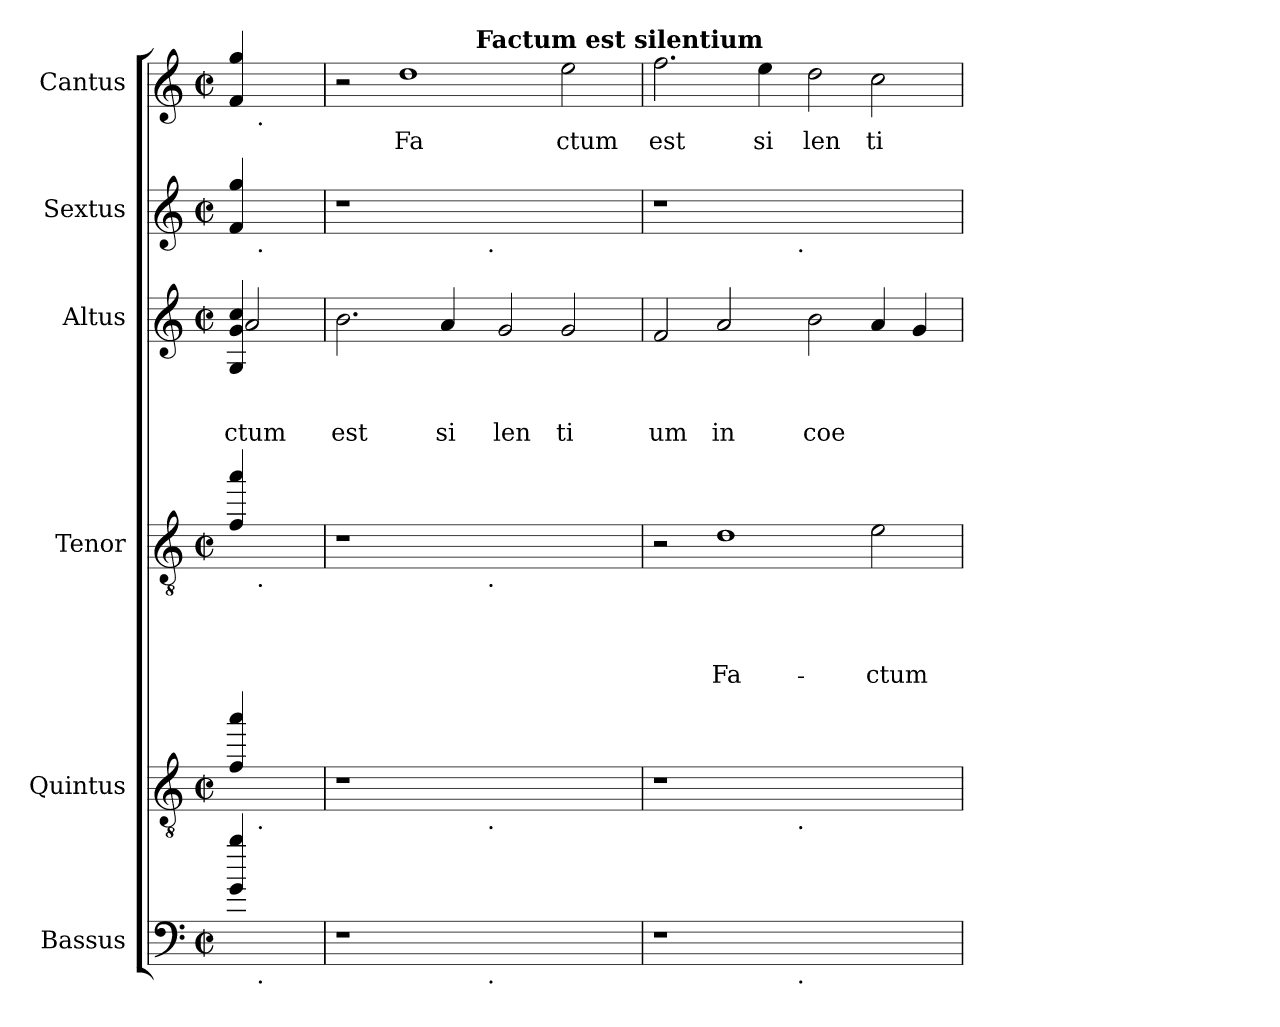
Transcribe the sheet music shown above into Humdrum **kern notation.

**kern	**kern	**kern	**text	**text	**text	**text	**kern	**text	**text	**text	**kern	**kern	**text
*part6	*part5	*part4	*part4	*part4	*part4	*part4	*part3	*part3	*part3	*part3	*part2	*part1	*part1
*staff6	*staff5	*staff4	*staff4	*staff4	*staff4	*staff4	*staff3	*staff3	*staff3	*staff3	*staff2	*staff1	*staff1
*I"Bassus	*I"Quintus	*I"Tenor	*	*	*	*	*I"Altus	*	*	*	*I"Sextus	*I"Cantus	*
*clefF4	*clefGv2	*clefGv2	*	*	*	*	*clefG2	*	*	*	*clefG2	*clefG2	*
*k[]	*k[]	*k[]	*	*	*	*	*k[]	*	*	*	*k[]	*k[]	*
*C:	*C:	*C:	*	*	*	*	*C:	*	*	*	*C:	*C:	*
*M2/2	*M2/2	*M2/2	*	*	*	*	*M2/2	*	*	*	*M2/2	*M2/2	*
*met(c|)	*met(c|)	*met(c|)	*	*	*	*	*met(c|)	*	*	*	*met(c|)	*met(c|)	*
=1	=1	=1	=1	=1	=1	=1	=1	=1	=1	=1	=1	=1	=1
!	!	!	!	!	!	!	!	!	!	!	!	!LO:TX:b:t=b	!
!	!	!	!	!	!	!	!	!	!	!	!LO:TX:b:t=b	!	!
!	!	!	!	!	!	!	!LO:TX:b:t=b	!	!	!	!	!	!
!	!	!LO:TX:b:t=b	!	!	!	!	!	!	!	!	!	!	!
!	!LO:TX:b:t=b	!	!	!	!	!	!	!	!	!	!	!	!
!LO:TX:b:t=b	!	!	!	!	!	!	!	!	!	!	!	!	!
!	!	!	!	!	!	!	!	!	!	!LO:LY:b	!	!	!
*	*	*	*	*	*	*	*^	*	*	*	*	*	*
!	!	!	!	!	!	!	!	!	!	!	!LO:LY:b	!	!	!
*^	*^	*^	*	*	*	*	*	*	*	*	*	*^	*^	*
4g/ 4bb/	8ryy	4f/ 4aa/	8ryy	4f/ 4aa/	8ryy	.	.	.	.	4G/ 4g/ 4cc/	2a/	.	.	ctum	4f/ 4gg/	8ryy	4f/ 4gg/	8ryy	.
!	!	!	!	!	!	!	!	!	!	!	!	!	!	!	!	!	!	!LO:TX:b:t=.	!
!	!	!	!	!	!	!	!	!	!	!	!	!	!	!	!	!LO:TX:b:t=.	!	!	!
!	!	!	!	!	!LO:TX:b:t=.	!	!	!	!	!	!	!	!	!	!	!	!	!	!
!	!	!	!LO:TX:b:t=.	!	!	!	!	!	!	!	!	!	!	!	!	!	!	!	!
!	!LO:TX:b:t=.	!	!	!	!	!	!	!	!	!	!	!	!	!	!	!	!	!	!
.	4.ryy	.	4.ryy	.	4.ryy	.	.	.	.	.	.	.	.	.	.	4.ryy	.	4.ryy	.
4ryy	.	4ryy	.	4ryy	.	.	.	.	.	4ryy	.	.	.	.	4ryy	.	4ryy	.	.
*	*	*	*	*	*	*	*	*	*	*v	*v	*	*	*	*	*	*	*	*
=2	=2	=2	=2	=2	=2	=2	=2	=2	=2	=2	=2	=2	=2	=2	=2	=2	=2	=2
!	!	!	!	!	!	!	!	!	!	!	!	!	!LO:LY:b	!	!	!	!	!
1r	2ryy	1r	2ryy	1r	2ryy	.	.	.	.	2.b\	.	.	est	1r	2ryy	2r	2...ryy	.
!	!	!	!	!	!	!	!	!	!	!	!	!	!	!	!	!	!	!LO:LY:b
.	4...ryy	.	4...ryy	.	4...ryy	.	.	.	.	.	.	.	.	.	4...ryy	1dd	.	Fa
!	!	!	!	!	!	!	!	!	!	!	!	!	!LO:LY:b	!	!	!	!	!
.	.	.	.	.	.	.	.	.	.	4a/	.	.	si	.	.	.	.	.
!	!	!	!	!	!	!	!	!	!	!	!	!	!	!	!	!	!LO:TX:a:B:t=Factum est silentium	!
.	.	.	.	.	.	.	.	.	.	.	.	.	.	.	.	.	1ryy	.
!	!	!	!	!	!	!	!	!	!	!	!	!	!	!	!LO:TX:b:t=.	!	!	!
!	!	!	!	!	!LO:TX:b:t=.	!	!	!	!	!	!	!	!	!	!	!	!	!
!	!	!	!LO:TX:b:t=.	!	!	!	!	!	!	!	!	!	!	!	!	!	!	!
!	!LO:TX:b:t=.	!	!	!	!	!	!	!	!	!	!	!	!	!	!	!	!	!
.	1ryy	.	1ryy	.	1ryy	.	.	.	.	.	.	.	.	.	1ryy	.	.	.
!	!	!	!	!	!	!	!	!	!	!	!	!	!LO:LY:b	!	!	!	!	!
1ryy	.	1ryy	.	1ryy	.	.	.	.	.	2g/	.	.	len	1ryy	.	.	.	.
!	!	!	!	!	!	!	!	!	!	!	!	!	!LO:LY:b	!	!	!	!	!LO:LY:b
.	.	.	.	.	.	.	.	.	.	2g/	.	.	ti	.	.	2ee\	.	ctum
.	.	.	.	.	.	.	.	.	.	.	.	.	.	.	.	.	16ryy	.
.	32ryy	.	32ryy	.	32ryy	.	.	.	.	.	.	.	.	.	32ryy	.	.	.
=3	=3	=3	=3	=3	=3	=3	=3	=3	=3	=3	=3	=3	=3	=3	=3	=3	=3	=3
!	!	!	!	!	!	!	!	!	!	!	!	!	!LO:LY:b	!	!	!	!	!LO:LY:b
*	*	*	*	*v	*v	*	*	*	*	*	*	*	*	*	*	*v	*v	*
1r	2ryy	1r	2ryy	2r	.	.	.	.	2f/	.	.	um	1r	2ryy	2.ff\	est
!	!	!	!	!	!	!	!	!LO:LY:b	!	!	!	!LO:LY:b	!	!	!	!
.	4...ryy	.	4...ryy	1d	.	.	.	Fa-	2a/	.	.	in	.	4...ryy	.	.
!	!	!	!	!	!	!	!	!	!	!	!	!	!	!	!	!LO:LY:b
.	.	.	.	.	.	.	.	.	.	.	.	.	.	.	4ee\	si
!	!	!	!	!	!	!	!	!	!	!	!	!	!	!LO:TX:b:t=.	!	!
!	!	!	!LO:TX:b:t=.	!	!	!	!	!	!	!	!	!	!	!	!	!
!	!LO:TX:b:t=.	!	!	!	!	!	!	!	!	!	!	!	!	!	!	!
.	1ryy	.	1ryy	.	.	.	.	.	.	.	.	.	.	1ryy	.	.
!	!	!	!	!	!	!	!	!	!	!	!	!LO:LY:b	!	!	!	!LO:LY:b
1ryy	.	1ryy	.	.	.	.	.	.	2b\	.	.	coe	1ryy	.	2dd\	len
!	!	!	!	!	!	!	!	!LO:LY:b	!	!	!	!	!	!	!	!LO:LY:b
.	.	.	.	2e\	.	.	.	-ctum	4a/	.	.	.	.	.	2cc\	ti
.	.	.	.	.	.	.	.	.	4g/	.	.	.	.	.	.	.
.	32ryy	.	32ryy	.	.	.	.	.	.	.	.	.	.	32ryy	.	.
*v	*v	*	*	*	*	*	*	*	*	*	*	*	*v	*v	*	*
*	*v	*v	*	*	*	*	*	*	*	*	*	*	*	*
=	=	=	=	=	=	=	=	=	=	=	=	=	=
*-	*-	*-	*-	*-	*-	*-	*-	*-	*-	*-	*-	*-	*-
